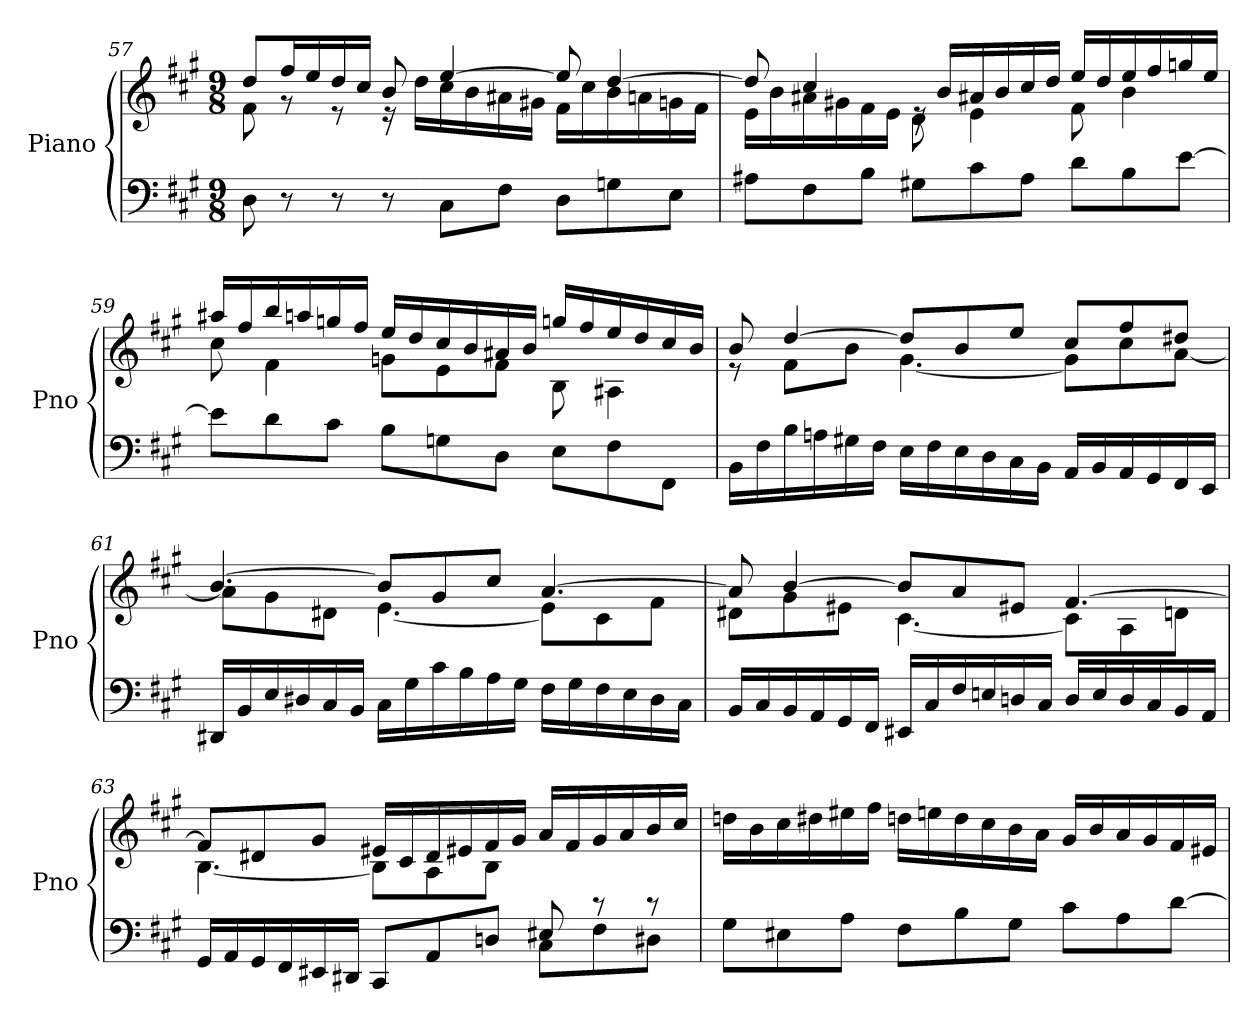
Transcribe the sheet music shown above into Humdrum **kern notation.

**kern	**kern
*part1	*part1
*staff2	*staff1
*I"Piano	*
*I'Pno	*
*clefF4	*clefG2
*k[f#c#g#]	*k[f#c#g#]
*M9/8	*M9/8
=57	=57
*	*^
8D\	8dd/L	8f#\
8r	16ff#/L	8r
.	16ee/	.
8r	16dd/	8r
.	16cc#/JJ	.
8r	8b/	16r
.	.	16dd\LL
8C#\L	[4ee/	16cc#\
.	.	16b\
8F#\J	.	16a#X\
.	.	16g#X\JJ
8D\L	8ee/]	16f#\LL
.	.	16cc#\
8Gn\	[4dd/	16b\
.	.	16an\
8E\J	.	16gn\
.	.	16f#\JJ
!!LO:LB:g=z	!!
=58	=58	=58
8A#X\L	8dd/]	16e\LL
.	.	16b\
8F#\	4cc#/	16a#X\
.	.	16g#X\
8B\J	.	16f#\
.	.	16e\JJ
8G#X\L	16re	8d\
.	16b/LL	.
8c#\	16a#X/	4e\
.	16b/	.
8A#\J	16cc#/	.
.	16dd/JJ	.
8d\L	16ee/LL	8f#\
.	16dd/	.
8B\	16ee/	4b\
.	16ff#/	.
[8e\J	16ggn/	.
.	16ee/JJ	.
=59	=59	=59
8e\L]	16aa#X/LL	8cc#\
.	16ff#/	.
8d\	16bb/	4f#\
.	16aan/	.
8c#\J	16ggn/	.
.	16ff#/JJ	.
8B\L	16ee/LL	8gn\L
.	16dd/	.
8Gn\	16cc#/	8e\
.	16b/	.
8D\J	16a#X/	8f#\J
.	16b/JJ	.
8E\L	16ggn/LL	8B\
.	16ff#/	.
8F#\	16ee/	4A#X\
.	16dd/	.
8FF#\J	16cc#/	.
.	16b/JJ	.
!!LO:PB:g=z	!!
=60	=60	=60
16BB\LL	8b/	8re
16F#\	.	.
16B\	[4dd/	8f#\L
16An\	.	.
16G#X\	.	8b\J
16F#\JJ	.	.
16E\LL	8dd/L]	[4.g#\
16F#\	.	.
16E\	8b/	.
16D\	.	.
16C#\	8ee/J	.
16BB\JJ	.	.
16AA/LL	8cc#/L	8g#\L]
16BB/	.	.
16AA/	8ff#/	8cc#\
16GG#/	.	.
16FF#/	8dd#X/J	[8a\J
16EE/JJ	.	.
=61	=61	=61
16DD#X/LL	[4.b/	8a\L]
16BB/	.	.
16E/	.	8g#\
16D#X/	.	.
16C#/	.	8d#X\J
16BB/JJ	.	.
16C#\LL	8b/L]	[4.e\
16G#\	.	.
16c#\	8g#/	.
16B\	.	.
16A\	8cc#/J	.
16G#\JJ	.	.
16F#\LL	[4.a/	8e\L]
16G#\	.	.
16F#\	.	8c#\
16E\	.	.
16D#\	.	8f#\J
16C#\JJ	.	.
!!LO:LB:g=z	!!
=62	=62	=62
16BB/LL	8a/]	8d#X\L
16C#/	.	.
16BB/	[4b/	8g#\
16AA/	.	.
16GG#/	.	8e#X\J
16FF#/JJ	.	.
16EE#X/LL	8b/L]	[4.c#\
16C#/	.	.
16F#/	8a/	.
16En/	.	.
16Dn/	8e#X/J	.
16C#/JJ	.	.
16D/LL	[4.f#/	8c#\L]
16E/	.	.
16D/	.	8A\
16C#/	.	.
16BB/	.	8dn\J
16AA/JJ	.	.
=63	=63	=63
*^	*	*
2.ryy	16GG#/LL	8f#/L]	[4.B\
.	16AA/	.	.
.	16GG#/	8d#X/	.
.	16FF#/	.	.
.	16EE#X/	8g#/J	.
.	16DD#X/JJ	.	.
.	8CC#/L	16e#X/LL	8B\L]
.	.	16c#/	.
.	8AA/	16d#/	8A\
.	.	16e#X/	.
.	8Dn/J	16f#/	8B\J
.	.	16g#/JJ	.
8E#X/	8C#\L	16a/LL	8ryy
.	.	16f#/	.
4ryy	8F#\	16g#/	8rBB
.	.	16a/	.
.	8D#X\J	16b/	8rBB
.	.	16cc#/JJ	.
*v	*v	*	*
*	*v	*v
!!LO:LB:g=z
=64	=64
8G#\L	16ddn\LL
.	16b\
8E#X\	16cc#\
.	16dd#X\
8A\J	16ee#X\
.	16ff#\JJ
8F#\L	16ddn\LL
.	16een\
8B\	16dd\
.	16cc#\
8G#\J	16b\
.	16a\JJ
8c#\L	16g#/LL
.	16b/
8A\	16a/
.	16g#/
[8d\J	16f#/
.	16e#X/JJ
=	=
*-	*-
